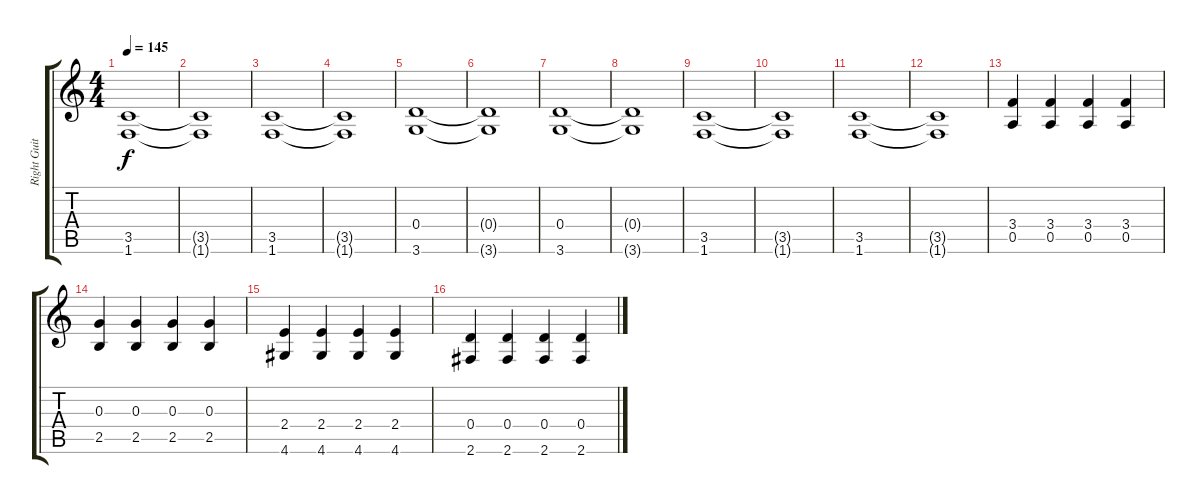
\track ("Right Guitar" "Right Guit") {instrument overdrivenguitar}
\staff {score tabs}
\tuning (E4 B3 G3 D3 A2 E2) {hide}
\ts (4 4)
\tempo 145
\clef g2
\ks c
(3.5 1.6).1{dy f} |
(3.5{t} 1.6{t}).1 |
(3.5 1.6).1 |
(3.5{t} 1.6{t}).1 |
(0.4 3.6).1 |
(0.4{t} 3.6{t}).1 |
(0.4 3.6).1 |
(0.4{t} 3.6{t}).1 |
(3.5 1.6).1 |
(3.5{t} 1.6{t}).1 |
(3.5 1.6).1 |
(3.5{t} 1.6{t}).1 |
(3.4 0.5).4 (3.4 0.5).4 (3.4 0.5).4 (3.4 0.5).4 |
(0.3 2.5).4 (0.3 2.5).4 (0.3 2.5).4 (0.3 2.5).4 |
(2.4 4.6).4 (2.4 4.6).4 (2.4 4.6).4 (2.4 4.6).4 |
(0.4 2.6).4 (0.4 2.6).4 (0.4 2.6).4 (0.4 2.6).4
